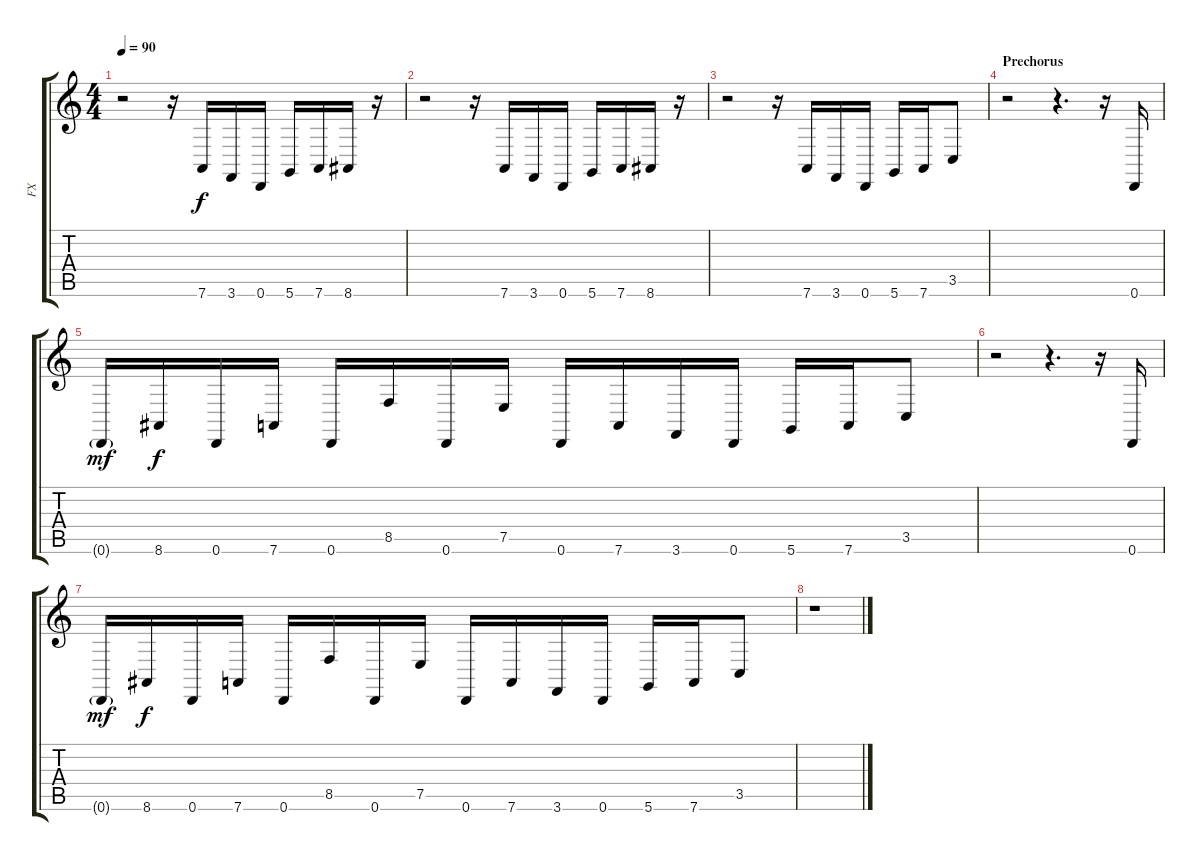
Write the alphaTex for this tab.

\track ("FX" "FX") {instrument lead8bassandlead}
\staff {score tabs}
\tuning (E4 B3 G3 D3 A2 D2) {hide}
\ts (4 4)
\tempo 90
\clef g2
\ks c
r.2{dy f} r.16 7.6.16 3.6.16 0.6.16 5.6.16 7.6.16 8.6.16 r.16 |
r.2 r.16 7.6.16 3.6.16 0.6.16 5.6.16 7.6.16 8.6.16 r.16 |
r.2 r.16 7.6.16 3.6.16 0.6.16 5.6.16 7.6.16 3.5.8 |
\section ("" "Prechorus")
r.2 r.4{d} r.16 0.6.16 |
0.6{g}.16{dy mf} 8.6.16{dy f} 0.6.16 7.6.16 0.6.16 8.5.16 0.6.16 7.5.16 0.6.16 7.6.16 3.6.16 0.6.16 5.6.16 7.6.16 3.5.8 |
r.2 r.4{d} r.16 0.6.16 |
0.6{g}.16{dy mf} 8.6.16{dy f} 0.6.16 7.6.16 0.6.16 8.5.16 0.6.16 7.5.16 0.6.16 7.6.16 3.6.16 0.6.16 5.6.16 7.6.16 3.5.8 |
r.1
